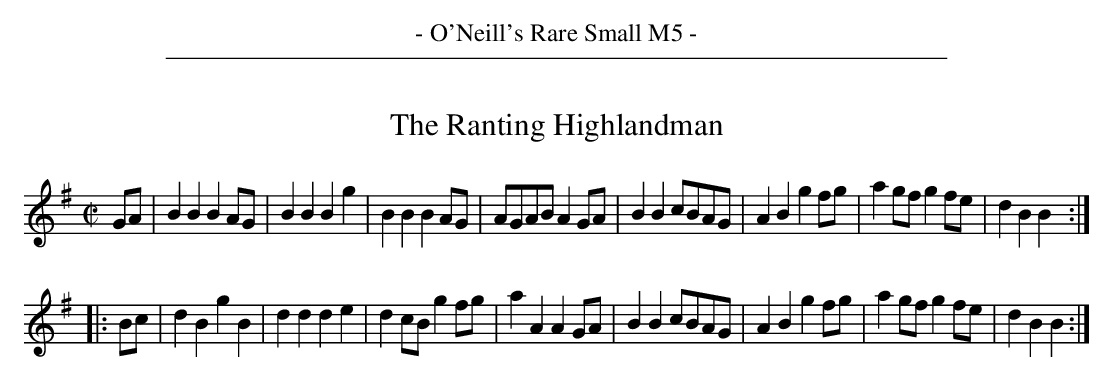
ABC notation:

X:1
T: The Ranting Highlandman
M: C|
L: 1/8
K: G
GA |\
B2B2 B2AG | B2B2 B2g2 | B2B2 B2AG | AGAB A2GA |\
B2B2 cBAG | A2B2 g2fg | a2gf g2fe | d2B2 B2 ::
Bc |\
d2B2 g2B2 | d2d2 d2e2 | d2cB g2fg | a2A2 A2GA |\
B2B2 cBAG | A2B2 g2fg | a2gf g2fe | d2B2 B2 :|
